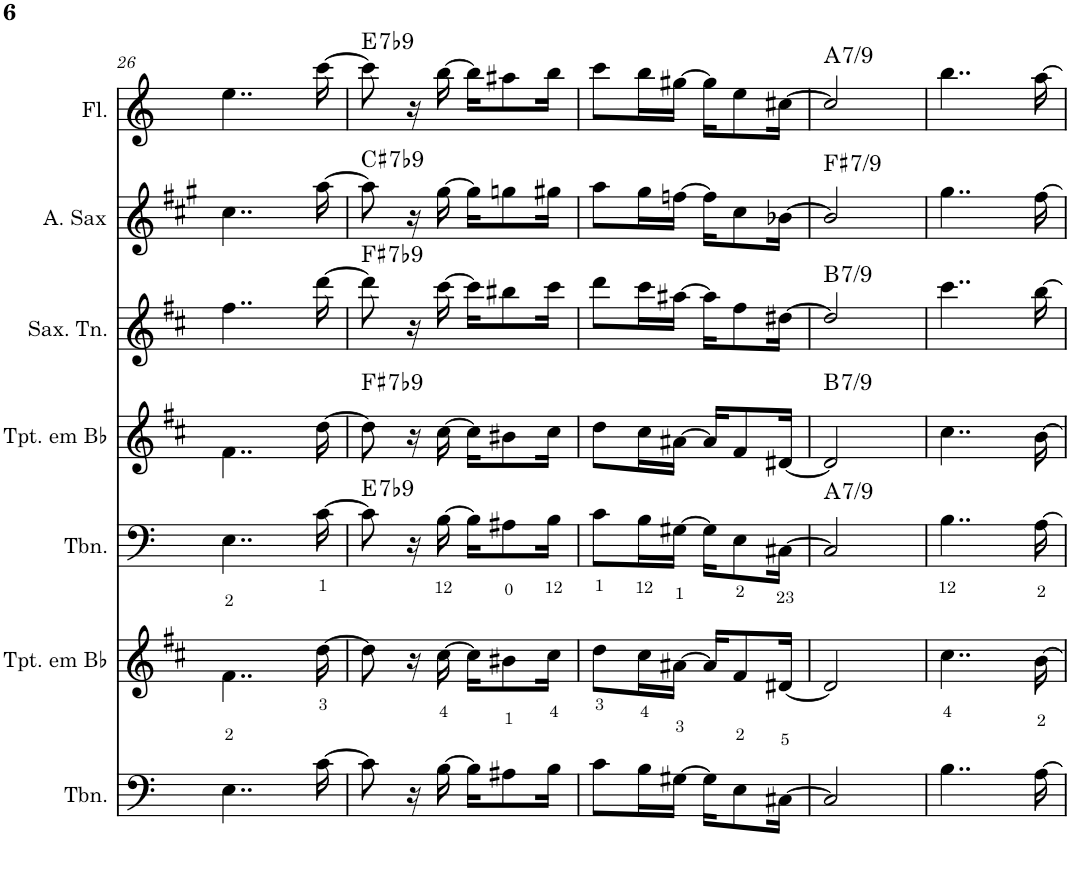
**kern	**kern	**kern	**harte	**kern	**harte	**kern	**harte	**kern	**harte	**kern	**harte
*part7	*part6	*part5	*part5	*part4	*part4	*part3	*part3	*part2	*part2	*part1	*part1
*staff7	*staff6	*staff5	*	*staff4	*	*staff3	*	*staff2	*	*staff1	*
*I"Trombone	*I"Trompete em Bb	*I"Trombone	*	*I"Trompete em Bb	*	*I"Saxofone Tenor	*	*I"Saxofone Alto	*	*I"Flauta Transversal	*
*I'Tbn.	*I'Tpt. em Bb	*I'Tbn.	*	*I'Tpt. em Bb	*	*I'Sax. Tn.	*	*	*	*I'Fl.	*
!!LO:PB:g=z
*clefF4	*clefG2	*clefF4	*	*clefG2	*	*clefG2	*	*clefG2	*	*clefG2	*
*	*Trd1c2	*	*	*Trd1c2	*	*Trd8c14	*	*Trd5c9	*	*	*
*k[]	*k[f#c#]	*k[]	*	*k[f#c#]	*	*k[f#c#]	*	*k[f#c#g#]	*	*k[]	*
*M4/4	*M4/4	*M4/4	*	*M4/4	*	*M4/4	*	*M4/4	*	*M4/4	*
=26	=26	=26	=26	=26	=26	=26	=26	=26	=26	=26	=26
4..E\	4..f#\	4..E\	.	4..f#\	.	4..ff#\	.	4..cc#\	.	4..ee\	.
[16c\	[16dd\	[16c\	.	[16dd\	.	[16ddd\	.	[16aa\	.	[16ccc\	.
=27	=27	=27	=27	=27	=27	=27	=27	=27	=27	=27	=27
!	!	!	!LO:H:kt=7	!	!LO:H:kt=7	!	!LO:H:kt=7	!	!LO:H:kt=7	!	!LO:H:kt=7
8c\]	8dd\]	8c\]	E:7(b9)	8dd\]	F#:7(b9)	8ddd\]	F#:7(b9)	8aa\]	C#:7(b9)	8ccc\]	E:7(b9)
16r	16r	16r	.	16r	.	16r	.	16r	.	16r	.
[16B\	[16cc#\	[16B\	.	[16cc#\	.	[16ccc#\	.	[16gg#\	.	[16bb\	.
16B\KL]	16cc#\KL]	16B\KL]	.	16cc#\KL]	.	16ccc#\KL]	.	16gg#\KL]	.	16bb\KL]	.
8A#X\	8b#X\	8A#X\	.	8b#X\	.	8bb#X\	.	8ggn\	.	8aa#X\	.
16B\Jk	16cc#\Jk	16B\Jk	.	16cc#\Jk	.	16ccc#\Jk	.	16gg#X\Jk	.	16bb\Jk	.
=28	=28	=28	=28	=28	=28	=28	=28	=28	=28	=28	=28
8c\L	8dd\L	8c\L	.	8dd\L	.	8ddd\L	.	8aa\L	.	8ccc\L	.
16B\L	16cc#\L	16B\L	.	16cc#\L	.	16ccc#\L	.	16gg#\L	.	16bb\L	.
[16G#X\JJ	[16a#X\JJ	[16G#X\JJ	.	[16a#X\JJ	.	[16aa#X\JJ	.	[16ffn\JJ	.	[16gg#X\JJ	.
16G#\KL]	16a#/KL]	16G#\KL]	.	16a#/KL]	.	16aa#\KL]	.	16ff\KL]	.	16gg#\KL]	.
8E\	8f#/	8E\	.	8f#/	.	8ff#\	.	8cc#\	.	8ee\	.
[16C#X\Jk	[16d#X/Jk	[16C#X\Jk	.	[16d#X/Jk	.	[16dd#X\Jk	.	[16b-X\Jk	.	[16cc#X\Jk	.
=29	=29	=29	=29	=29	=29	=29	=29	=29	=29	=29	=29
!	!	!	!LO:H:kt=7/9	!	!LO:H:kt=7/9	!	!LO:H:kt=7/9	!	!LO:H:kt=7/9	!	!LO:H:kt=7/9
2C#/]	2d#/]	2C#/]	A:maj	2d#/]	B:maj	2dd#/]	B:maj	2b-/]	F#:maj	2cc#/]	A:maj
=30	=30	=30	=30	=30	=30	=30	=30	=30	=30	=30	=30
4..B\	4..cc#\	4..B\	.	4..cc#\	.	4..ccc#\	.	4..gg#\	.	4..bb\	.
[16A\	[16b\	[16A\	.	[16b\	.	[16bb\	.	[16ff#\	.	[16aa\	.
=	=	=	=	=	=	=	=	=	=	=	=
*-	*-	*-	*-	*-	*-	*-	*-	*-	*-	*-	*-
